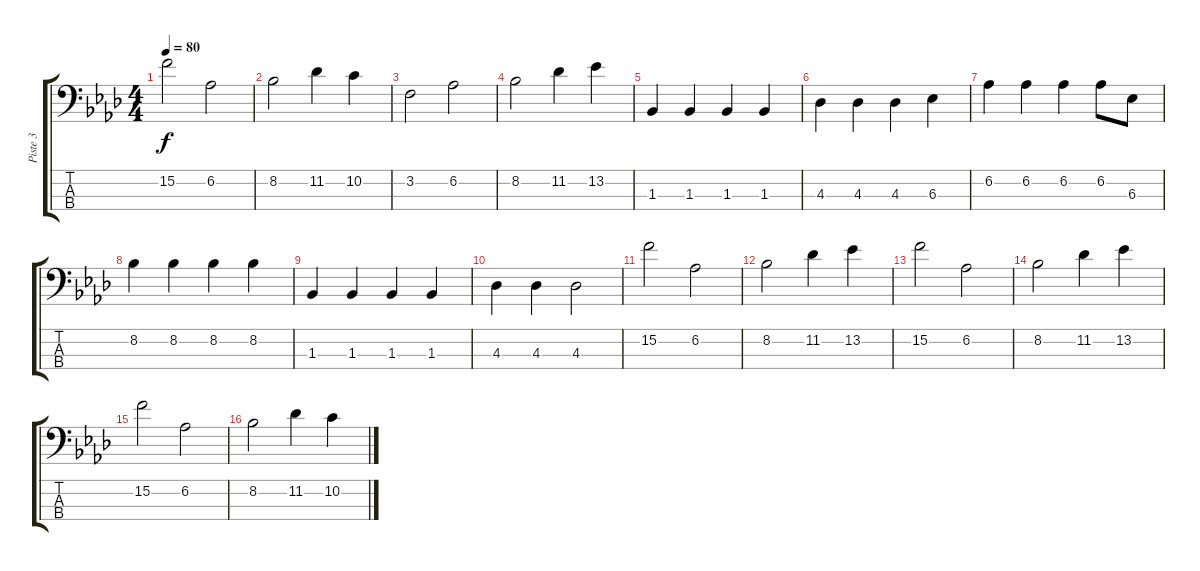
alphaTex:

\track ("Piste 3" "Piste 3") {instrument electricbassfinger}
\staff {score tabs}
\tuning (G2 D2 A1 E1) {hide}
\ts (4 4)
\tempo 80
\clef f4
\ks ab
15.2.2{dy f} 6.2.2 |
8.2.2 11.2.4 10.2.4 |
3.2.2 6.2.2 |
8.2.2 11.2.4 13.2.4 |
1.3.4 1.3.4 1.3.4 1.3.4 |
4.3.4 4.3.4 4.3.4 6.3.4 |
6.2.4 6.2.4 6.2.4 6.2.8 6.3.8 |
8.2.4 8.2.4 8.2.4 8.2.4 |
1.3.4 1.3.4 1.3.4 1.3.4 |
4.3.4 4.3.4 4.3.2 |
15.2.2 6.2.2 |
8.2.2 11.2.4 13.2.4 |
15.2.2 6.2.2 |
8.2.2 11.2.4 13.2.4 |
15.2.2 6.2.2 |
8.2.2 11.2.4 10.2.4
